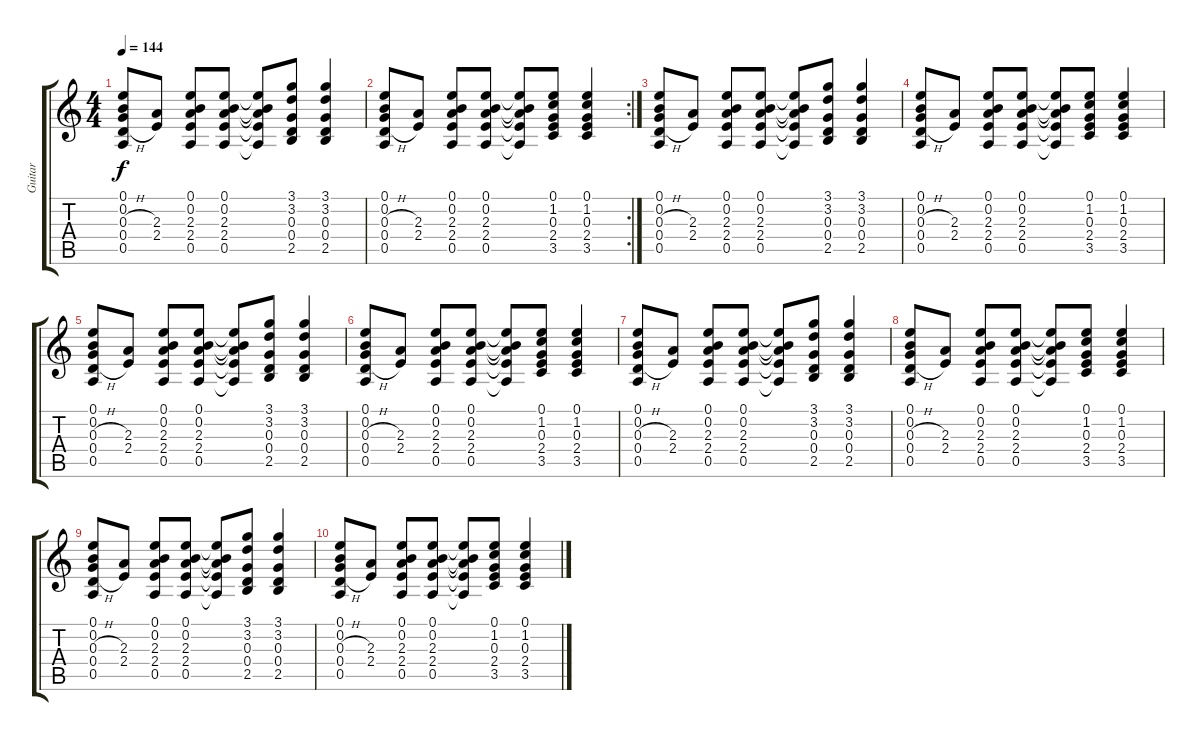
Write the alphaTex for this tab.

\track ("Guitar" "Guitar") {instrument acousticguitarsteel}
\staff {score tabs}
\tuning (E4 B3 G3 D3 A2 E2) {hide}
\ts (4 4)
\tempo 144
\clef g2
\ks c
(0.1 0.2 0.3{h} 0.4{h} 0.5).8{dy f} (2.3 2.4).8 (0.1 0.2 2.3 2.4 0.5).8 (0.1 0.2 2.3 2.4 0.5).8 (0.1{t} 0.2{t} 2.3{t} 2.4{t} 0.5{t}).8 (3.1 3.2 0.3 0.4 2.5).8 (3.1 3.2 0.3 0.4 2.5).4 |
\rc 2
(0.1 0.2 0.3{h} 0.4{h} 0.5).8 (2.3 2.4).8 (0.1 0.2 2.3 2.4 0.5).8 (0.1 0.2 2.3 2.4 0.5).8 (0.1{t} 0.2{t} 2.3{t} 2.4{t} 0.5{t}).8 (0.1 1.2 0.3 2.4 3.5).8 (0.1 1.2 0.3 2.4 3.5).4 |
(0.1 0.2 0.3{h} 0.4{h} 0.5).8 (2.3 2.4).8 (0.1 0.2 2.3 2.4 0.5).8 (0.1 0.2 2.3 2.4 0.5).8 (0.1{t} 0.2{t} 2.3{t} 2.4{t} 0.5{t}).8 (3.1 3.2 0.3 0.4 2.5).8 (3.1 3.2 0.3 0.4 2.5).4 |
(0.1 0.2 0.3{h} 0.4{h} 0.5).8 (2.3 2.4).8 (0.1 0.2 2.3 2.4 0.5).8 (0.1 0.2 2.3 2.4 0.5).8 (0.1{t} 0.2{t} 2.3{t} 2.4{t} 0.5{t}).8 (0.1 1.2 0.3 2.4 3.5).8 (0.1 1.2 0.3 2.4 3.5).4 |
(0.1 0.2 0.3{h} 0.4{h} 0.5).8 (2.3 2.4).8 (0.1 0.2 2.3 2.4 0.5).8 (0.1 0.2 2.3 2.4 0.5).8 (0.1{t} 0.2{t} 2.3{t} 2.4{t} 0.5{t}).8 (3.1 3.2 0.3 0.4 2.5).8 (3.1 3.2 0.3 0.4 2.5).4 |
(0.1 0.2 0.3{h} 0.4{h} 0.5).8 (2.3 2.4).8 (0.1 0.2 2.3 2.4 0.5).8 (0.1 0.2 2.3 2.4 0.5).8 (0.1{t} 0.2{t} 2.3{t} 2.4{t} 0.5{t}).8 (0.1 1.2 0.3 2.4 3.5).8 (0.1 1.2 0.3 2.4 3.5).4 |
(0.1 0.2 0.3{h} 0.4{h} 0.5).8 (2.3 2.4).8 (0.1 0.2 2.3 2.4 0.5).8 (0.1 0.2 2.3 2.4 0.5).8 (0.1{t} 0.2{t} 2.3{t} 2.4{t} 0.5{t}).8 (3.1 3.2 0.3 0.4 2.5).8 (3.1 3.2 0.3 0.4 2.5).4 |
(0.1 0.2 0.3{h} 0.4{h} 0.5).8 (2.3 2.4).8 (0.1 0.2 2.3 2.4 0.5).8 (0.1 0.2 2.3 2.4 0.5).8 (0.1{t} 0.2{t} 2.3{t} 2.4{t} 0.5{t}).8 (0.1 1.2 0.3 2.4 3.5).8 (0.1 1.2 0.3 2.4 3.5).4 |
(0.1 0.2 0.3{h} 0.4{h} 0.5).8 (2.3 2.4).8 (0.1 0.2 2.3 2.4 0.5).8 (0.1 0.2 2.3 2.4 0.5).8 (0.1{t} 0.2{t} 2.3{t} 2.4{t} 0.5{t}).8 (3.1 3.2 0.3 0.4 2.5).8 (3.1 3.2 0.3 0.4 2.5).4 |
(0.1 0.2 0.3{h} 0.4{h} 0.5).8 (2.3 2.4).8 (0.1 0.2 2.3 2.4 0.5).8 (0.1 0.2 2.3 2.4 0.5).8 (0.1{t} 0.2{t} 2.3{t} 2.4{t} 0.5{t}).8 (0.1 1.2 0.3 2.4 3.5).8 (0.1 1.2 0.3 2.4 3.5).4
